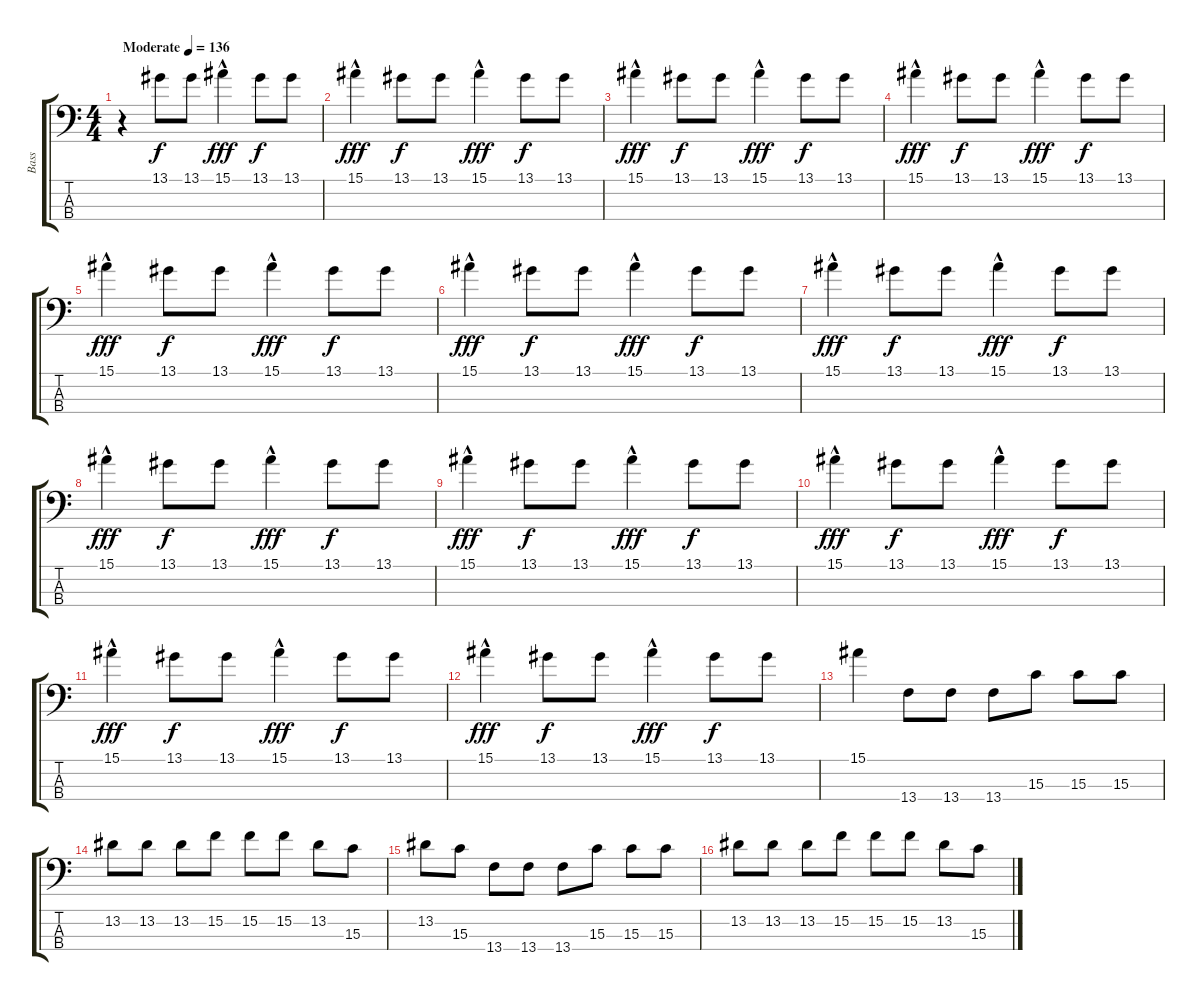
\track ("Bass" "Bass") {instrument electricbasspick}
\staff {score tabs}
\tuning (G2 D2 A1 E1) {hide}
\ts (4 4)
\tempo (136 "Moderate")
\clef f4
\ks c
r.4{dy f instrument electricbasspick} 13.1.8 13.1.8 15.1{hac}.4{dy fff} 13.1.8{dy f} 13.1.8 |
15.1{hac}.4{dy fff} 13.1.8{dy f} 13.1.8 15.1{hac}.4{dy fff} 13.1.8{dy f} 13.1.8 |
15.1{hac}.4{dy fff} 13.1.8{dy f} 13.1.8 15.1{hac}.4{dy fff} 13.1.8{dy f} 13.1.8 |
15.1{hac}.4{dy fff} 13.1.8{dy f} 13.1.8 15.1{hac}.4{dy fff} 13.1.8{dy f} 13.1.8 |
15.1{hac}.4{dy fff} 13.1.8{dy f} 13.1.8 15.1{hac}.4{dy fff} 13.1.8{dy f} 13.1.8 |
15.1{hac}.4{dy fff} 13.1.8{dy f} 13.1.8 15.1{hac}.4{dy fff} 13.1.8{dy f} 13.1.8 |
15.1{hac}.4{dy fff} 13.1.8{dy f} 13.1.8 15.1{hac}.4{dy fff} 13.1.8{dy f} 13.1.8 |
15.1{hac}.4{dy fff} 13.1.8{dy f} 13.1.8 15.1{hac}.4{dy fff} 13.1.8{dy f} 13.1.8 |
15.1{hac}.4{dy fff} 13.1.8{dy f} 13.1.8 15.1{hac}.4{dy fff} 13.1.8{dy f} 13.1.8 |
15.1{hac}.4{dy fff} 13.1.8{dy f} 13.1.8 15.1{hac}.4{dy fff} 13.1.8{dy f} 13.1.8 |
15.1{hac}.4{dy fff} 13.1.8{dy f} 13.1.8 15.1{hac}.4{dy fff} 13.1.8{dy f} 13.1.8 |
15.1{hac}.4{dy fff} 13.1.8{dy f} 13.1.8 15.1{hac}.4{dy fff} 13.1.8{dy f} 13.1.8 |
15.1.4 13.4.8 13.4.8 13.4.8 15.3.8 15.3.8 15.3.8 |
13.2.8 13.2.8 13.2.8 15.2.8 15.2.8 15.2.8 13.2.8 15.3.8 |
13.2.8 15.3.8 13.4.8 13.4.8 13.4.8 15.3.8 15.3.8 15.3.8 |
13.2.8 13.2.8 13.2.8 15.2.8 15.2.8 15.2.8 13.2.8 15.3.8
